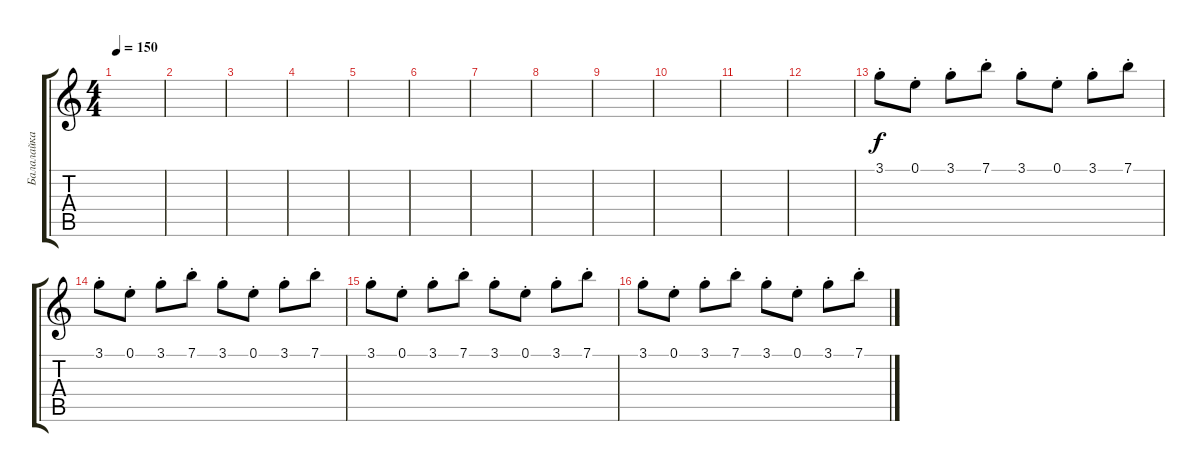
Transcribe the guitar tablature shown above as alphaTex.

\track ("Балалайка" "Балалайка") {instrument acousticguitarsteel}
\staff {score tabs}
\tuning (E4 B3 G3 D3 A2 E2) {hide}
\ts (4 4)
\tempo 150
\clef g2
\ks c
|
|
|
|
|
|
|
|
|
|
|
|
3.1{st}.8 0.1{st}.8 3.1{st}.8 7.1{st}.8 3.1{st}.8 0.1{st}.8 3.1{st}.8 7.1{st}.8 |
3.1{st}.8 0.1{st}.8 3.1{st}.8 7.1{st}.8 3.1{st}.8 0.1{st}.8 3.1{st}.8 7.1{st}.8 |
3.1{st}.8 0.1{st}.8 3.1{st}.8 7.1{st}.8 3.1{st}.8 0.1{st}.8 3.1{st}.8 7.1{st}.8 |
3.1{st}.8 0.1{st}.8 3.1{st}.8 7.1{st}.8 3.1{st}.8 0.1{st}.8 3.1{st}.8 7.1{st}.8
